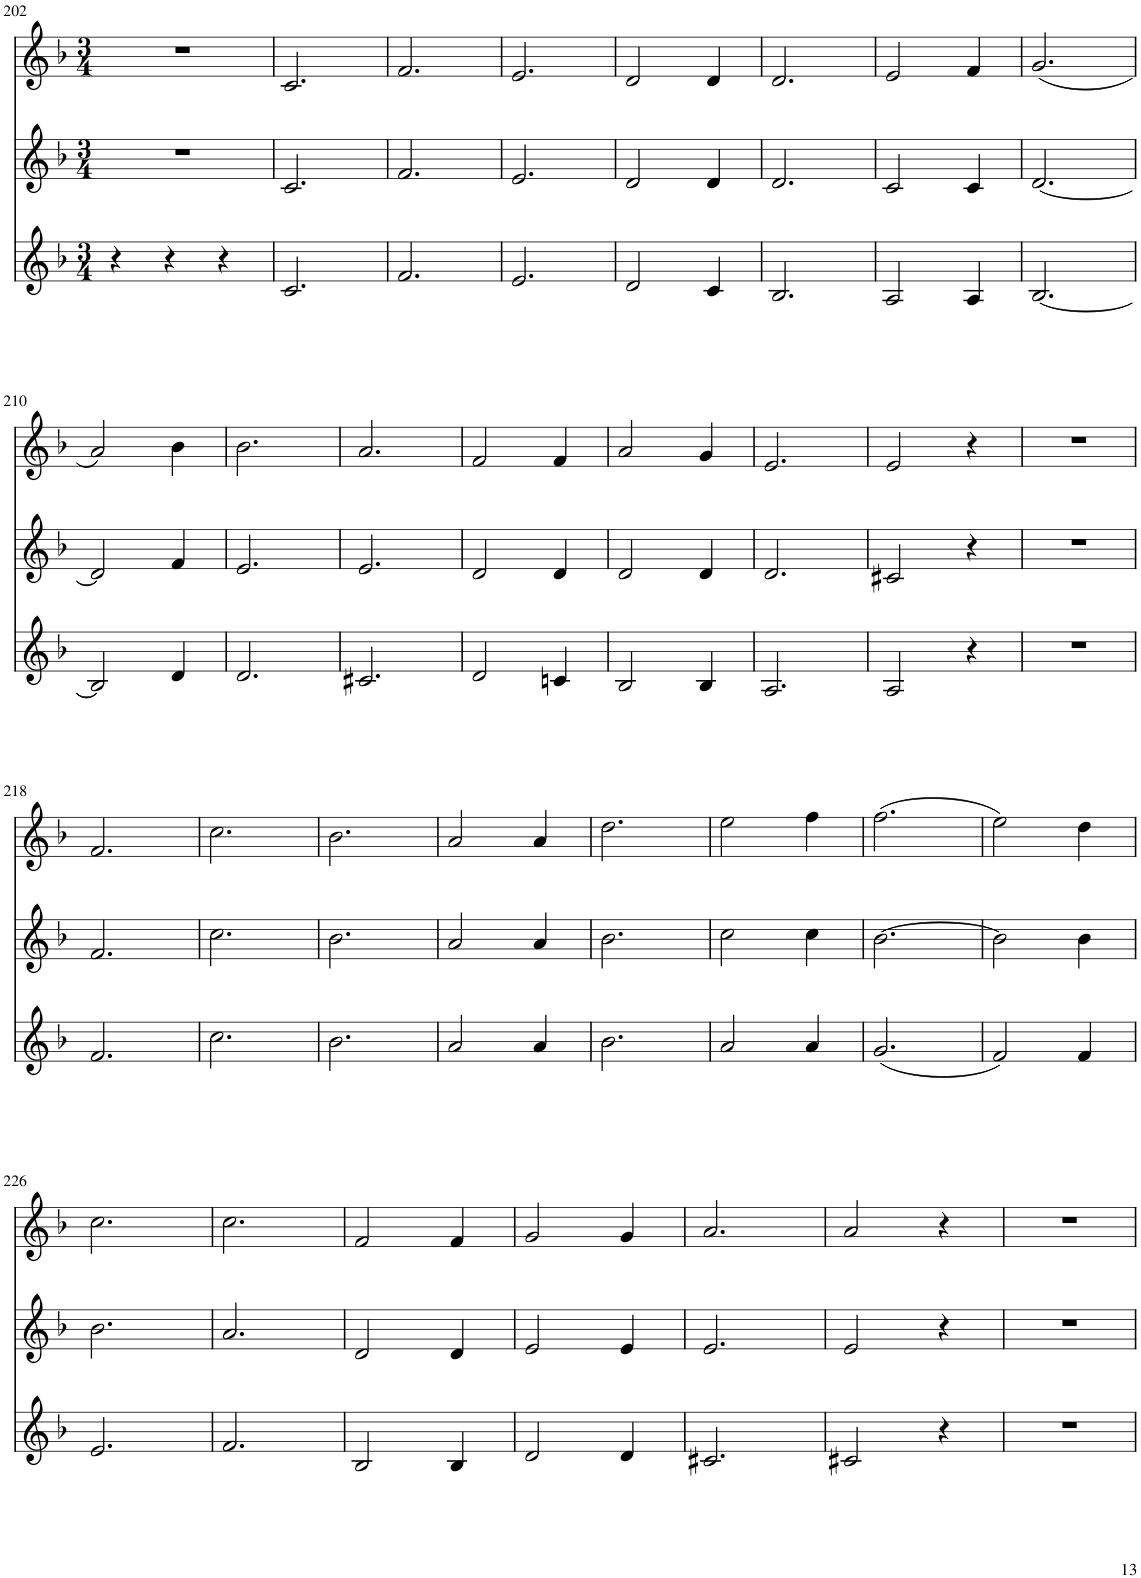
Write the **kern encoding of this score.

**kern	**kern	**kern
*part3	*part2	*part1
*staff3	*staff2	*staff1
*I"alt	*I"S2	*I"S1
!!LO:PB:g=z
*clefG2	*clefG2	*clefG2
*k[b-]	*k[b-]	*k[b-]
*F:	*F:	*F:
*M3/4	*M3/4	*M3/4
=202	=202	=202
4r	2.r	2.r
4r	.	.
4r	.	.
=203	=203	=203
2.c/	2.c/	2.c/
=204	=204	=204
2.f/	2.f/	2.f/
=205	=205	=205
2.e/	2.e/	2.e/
=206	=206	=206
2d/	2d/	2d/
4c/	4d/	4d/
=207	=207	=207
2.B-/	2.d/	2.d/
=208	=208	=208
2A/	2c/	2e/
4A/	4c/	4f/
=209	=209	=209
[<2.B-/	[<2.d/	(2.g/
!!LO:LB:g=z
=210	=210	=210
2B-/]	2d/]	2a/)
4d/	4f/	4b-\
=211	=211	=211
2.d/	2.e/	2.b-\
=212	=212	=212
2.c#X/	2.e/	2.a/
=213	=213	=213
2d/	2d/	2f/
4cn/	4d/	4f/
=214	=214	=214
2B-/	2d/	2a/
4B-/	4d/	4g/
=215	=215	=215
2.A/	2.d/	2.e/
=216	=216	=216
2A/	2c#X/	2e/
4r	4r	4r
=217	=217	=217
2.r	2.r	2.r
!!LO:LB:g=z
=218	=218	=218
2.f/	2.f/	2.f/
=219	=219	=219
2.cc\	2.cc\	2.cc\
=220	=220	=220
2.b-\	2.b-\	2.b-\
=221	=221	=221
2a/	2a/	2a/
4a/	4a/	4a/
=222	=222	=222
2.b-\	2.b-\	2.dd\
=223	=223	=223
2a/	2cc\	2ee\
4a/	4cc\	4ff\
=224	=224	=224
(2.g/	[>2.b-\	(2.ff\
=225	=225	=225
2f/)	2b-\]	2ee\)
4f/	4b-\	4dd\
!!LO:LB:g=z
=226	=226	=226
2.e/	2.b-\	2.cc\
=227	=227	=227
2.f/	2.a/	2.cc\
=228	=228	=228
2B-/	2d/	2f/
4B-/	4d/	4f/
=229	=229	=229
2d/	2e/	2g/
4d/	4e/	4g/
=230	=230	=230
2.c#X/	2.e/	2.a/
=231	=231	=231
2c#X/	2e/	2a/
4r	4r	4r
=232	=232	=232
2.r	2.r	2.r
=	=	=
*-	*-	*-
